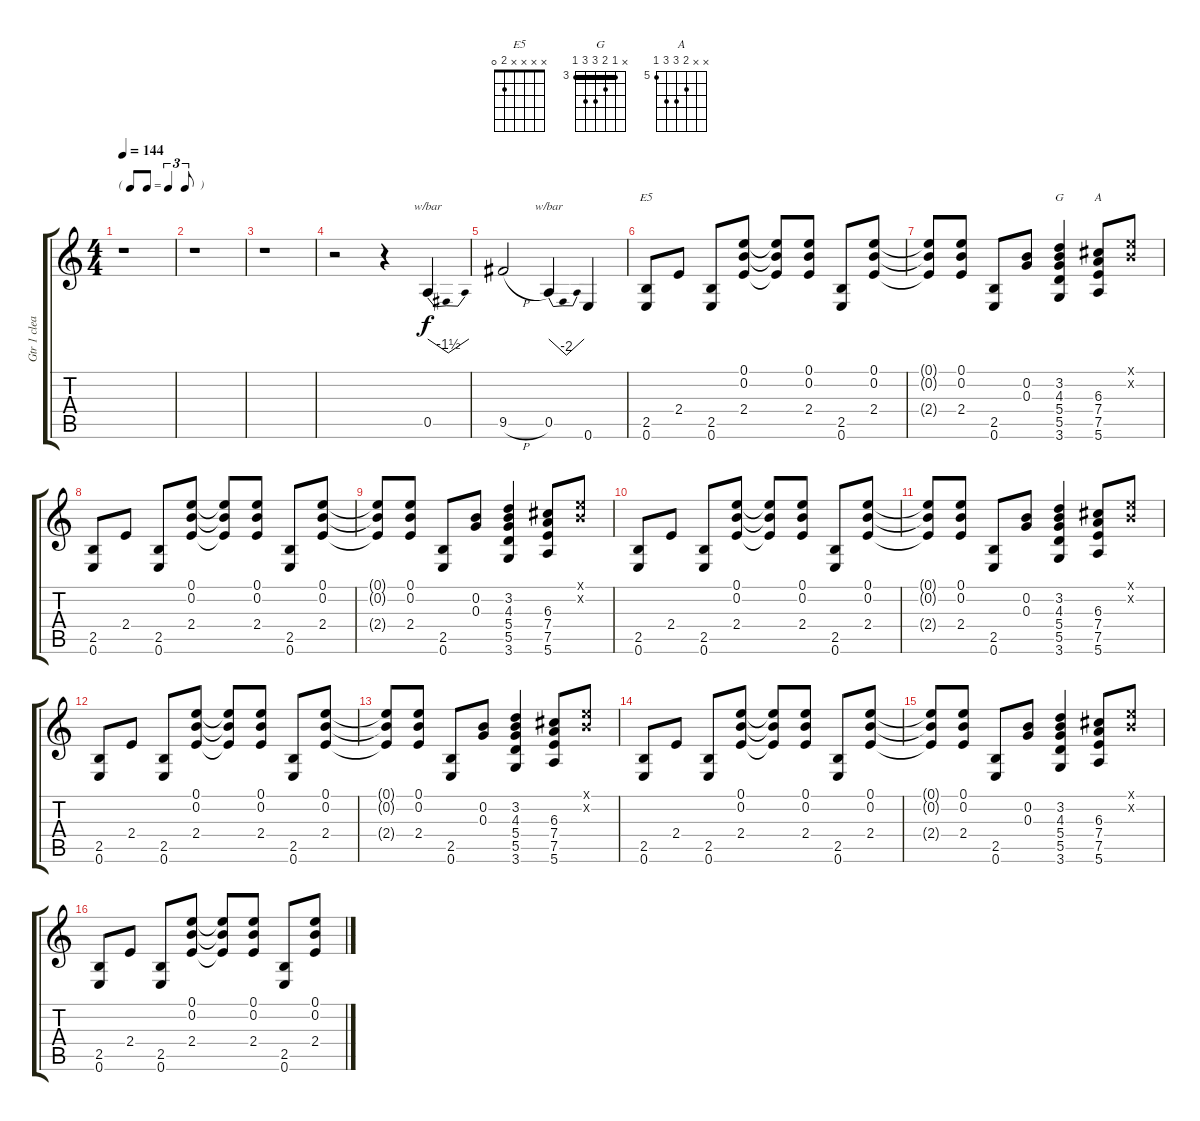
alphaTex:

\track ("Gtr 1 clean" "Gtr 1 clea") {instrument electricguitarclean}
\staff {score tabs}
\tuning (E4 B3 G3 D3 A2 E2) {hide}
\chord ("E5" x x x x 2 0)
\chord ("G" x 3 4 5 5 3) {firstfret 3 barre 3}
\chord ("A" x x 6 7 7 5) {firstfret 5}
\ts (4 4)
\tf triplet8th
\tempo 144
\clef g2
\ks c
r.1{dy f} |
r.1 |
r.1 |
r.2 r.4 0.5.4{tbe (dip default 0 0 30 -6 60 0)} |
9.5{h}.2 0.5.4{tbe (dip default 0 0 30 -8 60 0)} 0.6.4 |
(2.5 0.6).8{ch "E5"} 2.4.8 (2.5 0.6).8 (0.1 0.2 2.4).8 (0.1{t} 0.2{t} 2.4{t}).8 (0.1 0.2 2.4).8 (2.5 0.6).8 (0.1 0.2 2.4).8 |
(0.1{t} 0.2{t} 2.4{t}).8 (0.1 0.2 2.4).8 (2.5 0.6).8 (0.2 0.3).8 (3.2 4.3 5.4 5.5 3.6).4{ch "G"} (6.3 7.4 7.5 5.6).8{ch "A"} (0.1{x} 0.2{x}).8 |
(2.5 0.6).8 2.4.8 (2.5 0.6).8 (0.1 0.2 2.4).8 (0.1{t} 0.2{t} 2.4{t}).8 (0.1 0.2 2.4).8 (2.5 0.6).8 (0.1 0.2 2.4).8 |
(0.1{t} 0.2{t} 2.4{t}).8 (0.1 0.2 2.4).8 (2.5 0.6).8 (0.2 0.3).8 (3.2 4.3 5.4 5.5 3.6).4 (6.3 7.4 7.5 5.6).8 (0.1{x} 0.2{x}).8 |
(2.5 0.6).8 2.4.8 (2.5 0.6).8 (0.1 0.2 2.4).8 (0.1{t} 0.2{t} 2.4{t}).8 (0.1 0.2 2.4).8 (2.5 0.6).8 (0.1 0.2 2.4).8 |
(0.1{t} 0.2{t} 2.4{t}).8 (0.1 0.2 2.4).8 (2.5 0.6).8 (0.2 0.3).8 (3.2 4.3 5.4 5.5 3.6).4 (6.3 7.4 7.5 5.6).8 (0.1{x} 0.2{x}).8 |
(2.5 0.6).8 2.4.8 (2.5 0.6).8 (0.1 0.2 2.4).8 (0.1{t} 0.2{t} 2.4{t}).8 (0.1 0.2 2.4).8 (2.5 0.6).8 (0.1 0.2 2.4).8 |
(0.1{t} 0.2{t} 2.4{t}).8 (0.1 0.2 2.4).8 (2.5 0.6).8 (0.2 0.3).8 (3.2 4.3 5.4 5.5 3.6).4 (6.3 7.4 7.5 5.6).8 (0.1{x} 0.2{x}).8 |
(2.5 0.6).8 2.4.8 (2.5 0.6).8 (0.1 0.2 2.4).8 (0.1{t} 0.2{t} 2.4{t}).8 (0.1 0.2 2.4).8 (2.5 0.6).8 (0.1 0.2 2.4).8 |
(0.1{t} 0.2{t} 2.4{t}).8 (0.1 0.2 2.4).8 (2.5 0.6).8 (0.2 0.3).8 (3.2 4.3 5.4 5.5 3.6).4 (6.3 7.4 7.5 5.6).8 (0.1{x} 0.2{x}).8 |
(2.5 0.6).8 2.4.8 (2.5 0.6).8 (0.1 0.2 2.4).8 (0.1{t} 0.2{t} 2.4{t}).8 (0.1 0.2 2.4).8 (2.5 0.6).8 (0.1 0.2 2.4).8
